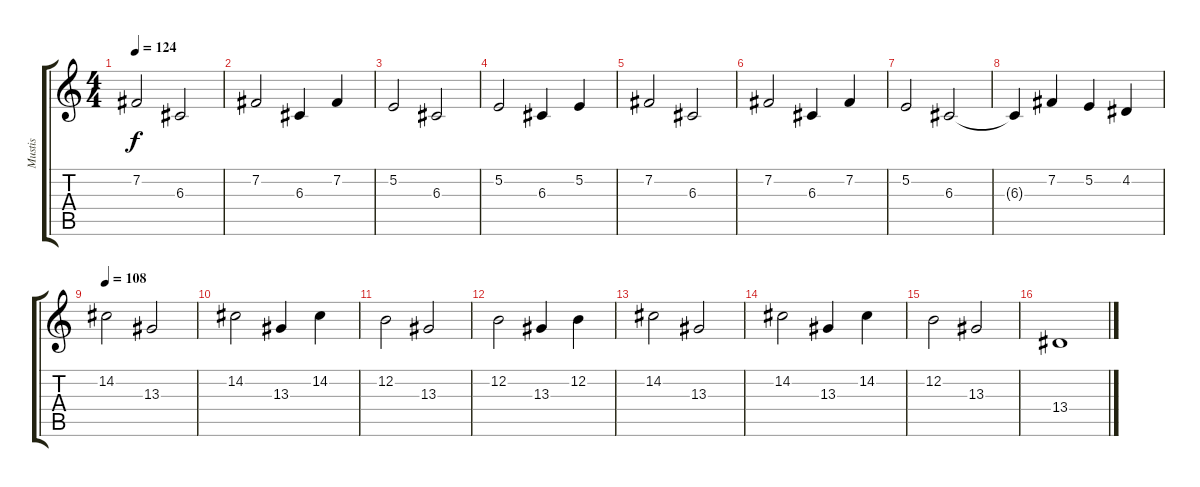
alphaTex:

\track ("Mustis" "Mustis") {instrument stringensemble1}
\staff {score tabs}
\tuning (E4 B3 G3 D3 A2 E2) {hide}
\ts (4 4)
\tempo 124
\clef g2
\ks c
7.2.2{dy f} 6.3.2 |
7.2.2 6.3.4 7.2.4 |
5.2.2 6.3.2 |
5.2.2 6.3.4 5.2.4 |
7.2.2 6.3.2 |
7.2.2 6.3.4 7.2.4 |
5.2.2 6.3.2 |
6.3{t}.4 7.2.4 5.2.4 4.2.4 |
\tempo 108
14.2.2 13.3.2 |
14.2.2 13.3.4 14.2.4 |
12.2.2 13.3.2 |
12.2.2 13.3.4 12.2.4 |
14.2.2 13.3.2 |
14.2.2 13.3.4 14.2.4 |
12.2.2 13.3.2 |
13.4.1
